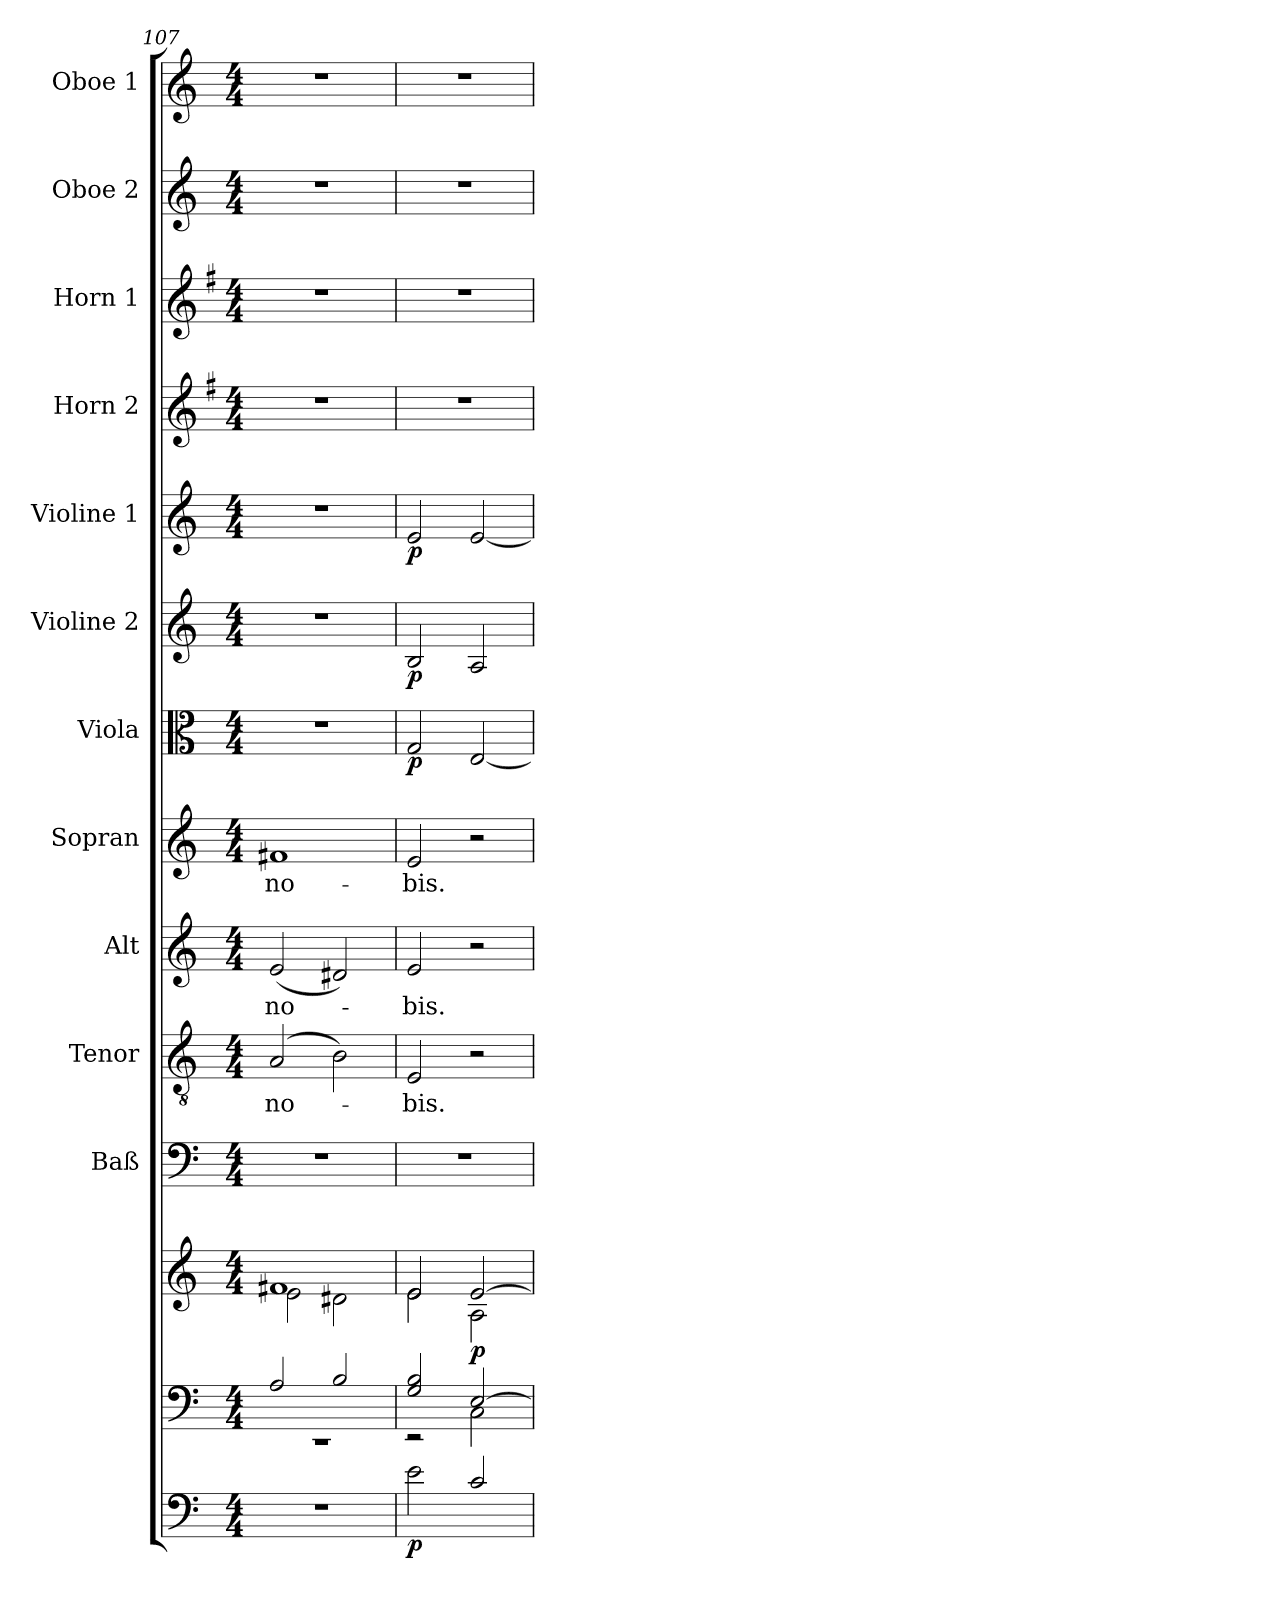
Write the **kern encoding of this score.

**kern	**dynam	**kern	**kern	**dynam	**kern	**kern	**text	**kern	**text	**kern	**text	**kern	**dynam	**kern	**dynam	**kern	**dynam	**kern	**kern	**kern	**kern
*part13	*part13	*part12	*part12	*part12	*part11	*part10	*part10	*part9	*part9	*part8	*part8	*part7	*part7	*part6	*part6	*part5	*part5	*part4	*part3	*part2	*part1
*staff14	*staff14	*staff13	*staff12	*staff12/13	*staff11	*staff10	*staff10	*staff9	*staff9	*staff8	*staff8	*staff7	*staff7	*staff6	*staff6	*staff5	*staff5	*staff4	*staff3	*staff2	*staff1
*	*	*	*	*	*I"Baß	*I"Tenor	*	*I"Alt	*	*I"Sopran	*	*I"Viola	*	*I"Violine 2	*	*I"Violine 1	*	*I"Horn 2	*I"Horn 1	*I"Oboe 2	*I"Oboe 1
*	*	*	*	*	*I'Baß	*I'Ten	*	*I'Alt	*	*I'Sop	*	*I'Vla.	*	*I'Vln. 2	*	*I'Vln. 1	*	*I'Hrn. 2	*I'Hrn. 1	*I'Ob. 2	*I'Ob. 1
*clefF4	*	*clefF4	*clefG2	*	*clefF4	*clefGv2	*	*clefG2	*	*clefG2	*	*clefC3	*	*clefG2	*	*clefG2	*	*clefG2	*clefG2	*clefG2	*clefG2
*ITrd7c12	*	*	*	*	*	*	*	*	*	*	*	*	*	*	*	*	*	*ITrd4c7	*ITrd4c7	*	*
*k[]	*	*k[]	*k[]	*	*k[]	*k[]	*	*k[]	*	*k[]	*	*k[]	*	*k[]	*	*k[]	*	*k[]	*k[]	*k[]	*k[]
*C:	*	*C:	*C:	*	*C:	*C:	*	*C:	*	*C:	*	*C:	*	*C:	*	*C:	*	*C:	*C:	*C:	*C:
*M4/4	*	*M4/4	*M4/4	*	*M4/4	*M4/4	*	*M4/4	*	*M4/4	*	*M4/4	*	*M4/4	*	*M4/4	*	*M4/4	*M4/4	*M4/4	*M4/4
=107	=107	=107	=107	=107	=107	=107	=107	=107	=107	=107	=107	=107	=107	=107	=107	=107	=107	=107	=107	=107	=107
*	*	*^	*^	*	*	*	*	*	*	*	*	*	*	*	*	*	*	*	*	*	*
!	!	!	!	!	!	!	!	!	!LO:LY:b	!	!LO:LY:b	!	!LO:LY:b	!	!	!	!	!	!	!	!	!	!
1r	.	2A/	1rEE	1f#X	2e\	.	1r	(2A/	no-	(<2e/	no-	1f#X	no-	1r	.	1r	.	1r	.	1r	1r	1r	1r
.	.	2B/	.	.	2d#X\	.	.	2B\)	.	2d#X/)	.	.	.	.	.	.	.	.	.	.	.	.	.
=108	=108	=108	=108	=108	=108	=108	=108	=108	=108	=108	=108	=108	=108	=108	=108	=108	=108	=108	=108	=108	=108	=108	=108
!	!LO:DY:b	!	!	!	!	!	!	!	!LO:LY:b	!	!LO:LY:b	!	!LO:LY:b	!	!LO:DY:b	!	!LO:DY:b	!	!LO:DY:b	!	!	!	!
2E\	p	2G/ 2B/	2rEE	2e/	2e\	.	1r	2E/	-bis.	2e/	-bis.	2e/	-bis.	2G/	p	2B/	p	2e/	p	1r	1r	1r	1r
!	!	!	!	!	!	!LO:DY:b	!	!	!	!	!	!	!	!	!	!	!	!	!	!	!	!	!
2C/	.	[>2E/	2C\	[>2e/	2A\	p	.	2r	.	2r	.	2r	.	[2E/	.	2A/	.	[2e/	.	.	.	.	.
*	*	*v	*v	*	*	*	*	*	*	*	*	*	*	*	*	*	*	*	*	*	*	*	*
*	*	*	*v	*v	*	*	*	*	*	*	*	*	*	*	*	*	*	*	*	*	*	*
=	=	=	=	=	=	=	=	=	=	=	=	=	=	=	=	=	=	=	=	=	=
*-	*-	*-	*-	*-	*-	*-	*-	*-	*-	*-	*-	*-	*-	*-	*-	*-	*-	*-	*-	*-	*-
